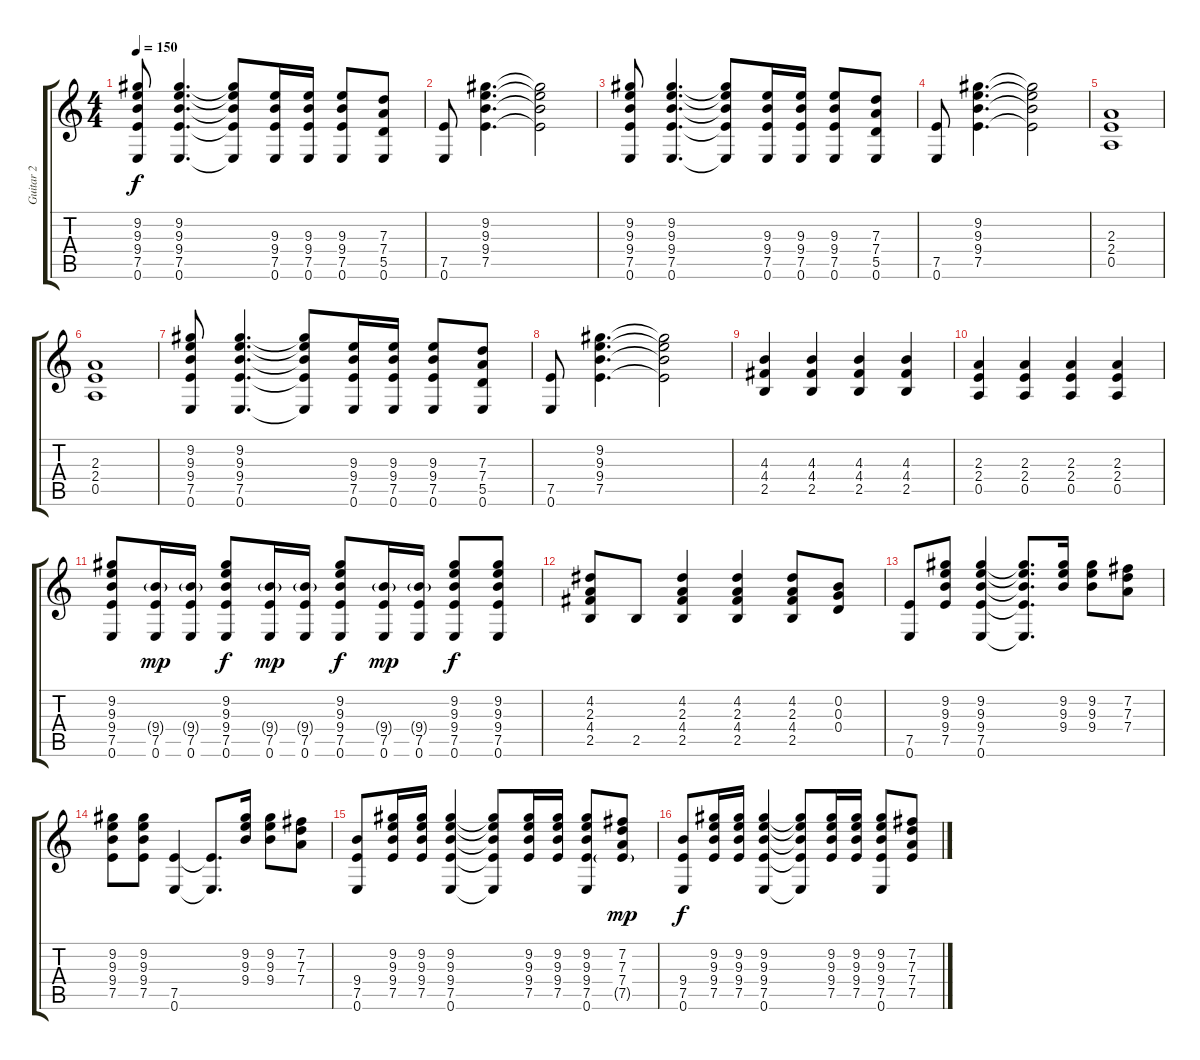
\track ("Guitar 2" "Guitar 2") {instrument distortionguitar}
\staff {score tabs}
\tuning (E4 B3 G3 D3 A2 E2) {hide}
\ts (4 4)
\tempo 150
\clef g2
\ks c
(9.2 9.3 9.4 7.5 0.6).8{dy f} (9.2 9.3 9.4 7.5 0.6).4{d} (9.2{t} 9.3{t} 9.4{t} 7.5{t} 0.6{t}).8 (9.3 9.4 7.5 0.6).16 (9.3 9.4 7.5 0.6).16 (9.3 9.4 7.5 0.6).8 (7.3 7.4 5.5 0.6).8 |
(7.5 0.6).8 (9.2 9.3 9.4 7.5).4{d} (9.2{t} 9.3{t} 9.4{t} 7.5{t}).2 |
(9.2 9.3 9.4 7.5 0.6).8 (9.2 9.3 9.4 7.5 0.6).4{d} (9.2{t} 9.3{t} 9.4{t} 7.5{t} 0.6{t}).8 (9.3 9.4 7.5 0.6).16 (9.3 9.4 7.5 0.6).16 (9.3 9.4 7.5 0.6).8 (7.3 7.4 5.5 0.6).8 |
(7.5 0.6).8 (9.2 9.3 9.4 7.5).4{d} (9.2{t} 9.3{t} 9.4{t} 7.5{t}).2 |
(2.3 2.4 0.5).1 |
(2.3 2.4 0.5).1 |
(9.2 9.3 9.4 7.5 0.6).8 (9.2 9.3 9.4 7.5 0.6).4{d} (9.2{t} 9.3{t} 9.4{t} 7.5{t} 0.6{t}).8 (9.3 9.4 7.5 0.6).16 (9.3 9.4 7.5 0.6).16 (9.3 9.4 7.5 0.6).8 (7.3 7.4 5.5 0.6).8 |
(7.5 0.6).8 (9.2 9.3 9.4 7.5).4{d} (9.2{t} 9.3{t} 9.4{t} 7.5{t}).2 |
(4.3 4.4 2.5).4 (4.3 4.4 2.5).4 (4.3 4.4 2.5).4 (4.3 4.4 2.5).4 |
(2.3 2.4 0.5).4 (2.3 2.4 0.5).4 (2.3 2.4 0.5).4 (2.3 2.4 0.5).4 |
(9.2 9.3 9.4 7.5 0.6).8 (9.4{g} 7.5 0.6).16{dy mp} (9.4{g} 7.5 0.6).16 (9.2 9.3 9.4 7.5 0.6).8{dy f} (9.4{g} 7.5 0.6).16{dy mp} (9.4{g} 7.5 0.6).16 (9.2 9.3 9.4 7.5 0.6).8{dy f} (9.4{g} 7.5 0.6).16{dy mp} (9.4{g} 7.5 0.6).16 (9.2 9.3 9.4 7.5 0.6).8{dy f} (9.2 9.3 9.4 7.5 0.6).8 |
(4.2 2.3 4.4 2.5).8 2.5.8 (4.2 2.3 4.4 2.5).4 (4.2 2.3 4.4 2.5).4 (4.2 2.3 4.4 2.5).8 (0.2 0.3 0.4).8 |
(7.5 0.6).8 (9.2 9.3 9.4 7.5).8 (9.2 9.3 9.4 7.5 0.6).4 (9.2{t} 9.3{t} 9.4{t} 7.5{t} 0.6{t}).8{d} (9.2 9.3 9.4).16 (9.2 9.3 9.4).8 (7.2 7.3 7.4).8 |
(9.2 9.3 9.4 7.5).8 (9.2 9.3 9.4 7.5).8 (7.5 0.6).4 (7.5{t} 0.6{t}).8{d} (9.2 9.3 9.4).16 (9.2 9.3 9.4).8 (7.2 7.3 7.4).8 |
(9.4 7.5 0.6).8 (9.2 9.3 9.4 7.5).16 (9.2 9.3 9.4 7.5).16 (9.2 9.3 9.4 7.5 0.6).4 (9.2{t} 9.3{t} 9.4{t} 7.5{t} 0.6{t}).8 (9.2 9.3 9.4 7.5).16 (9.2 9.3 9.4 7.5).16 (9.2 9.3 9.4 7.5 0.6).8 (7.2 7.3 7.4 7.5{g}).8{dy mp} |
(9.4 7.5 0.6).8{dy f} (9.2 9.3 9.4 7.5).16 (9.2 9.3 9.4 7.5).16 (9.2 9.3 9.4 7.5 0.6).4 (9.2{t} 9.3{t} 9.4{t} 7.5{t} 0.6{t}).8 (9.2 9.3 9.4 7.5).16 (9.2 9.3 9.4 7.5).16 (9.2 9.3 9.4 7.5 0.6).8 (7.2 7.3 7.4 7.5).8
